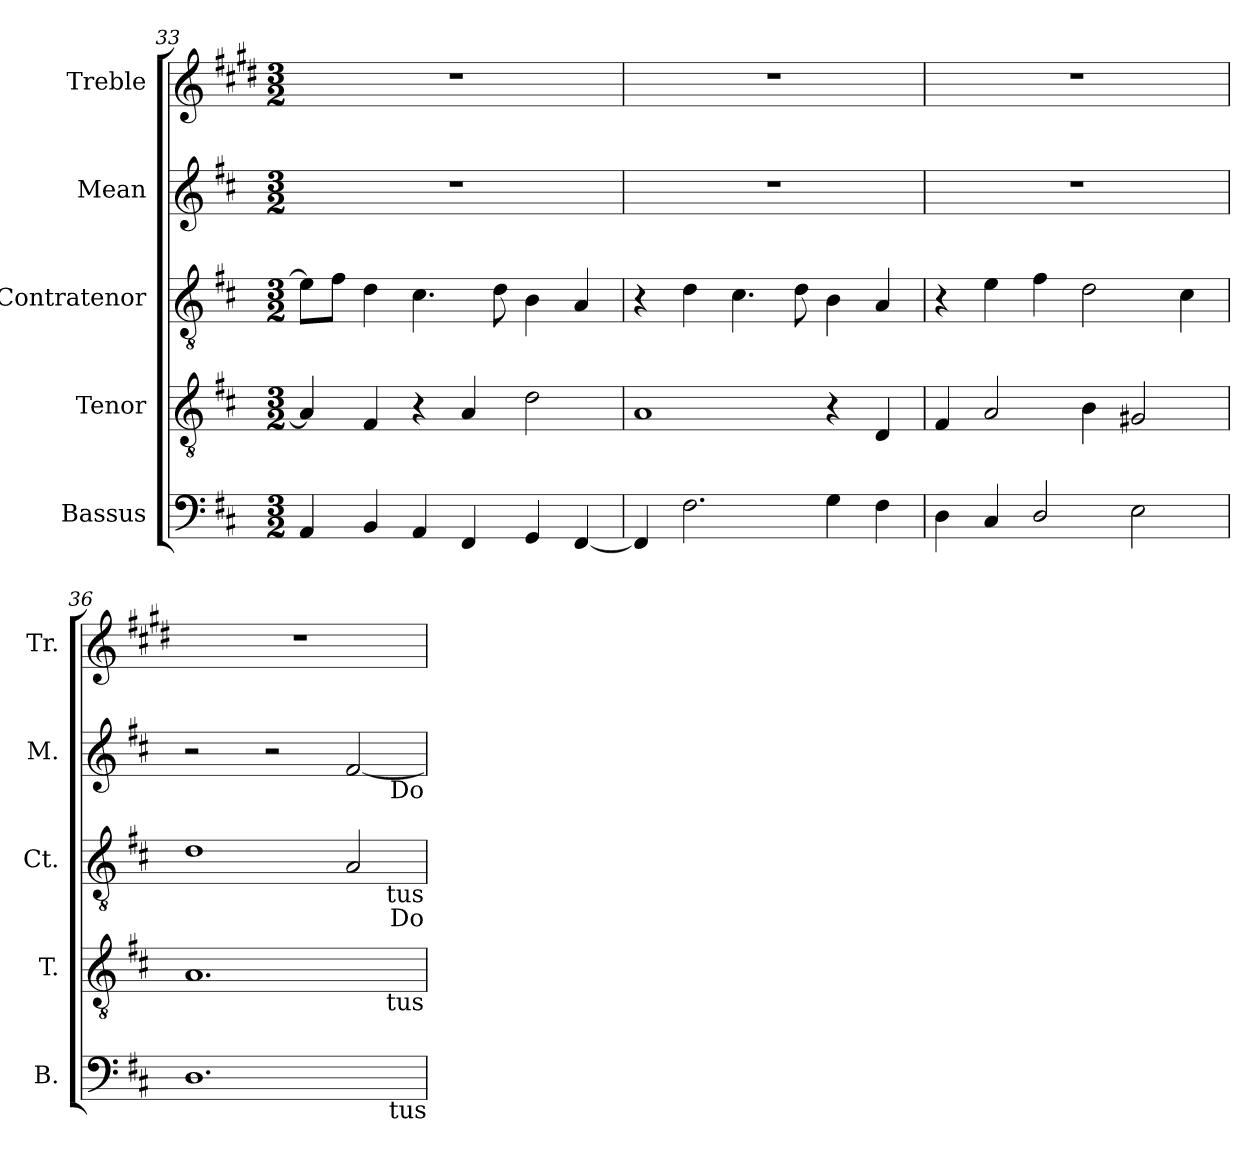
**kern	**kern	**kern	**kern	**kern
*part5	*part4	*part3	*part2	*part1
*staff5	*staff4	*staff3	*staff2	*staff1
*I"Bassus	*I"Tenor	*I"Contratenor	*I"Mean	*I"Treble
*I'B.	*I'T.	*I'Ct.	*I'M.	*I'Tr.
*clefF4	*clefGv2	*clefGv2	*clefG2	*clefG2
*ITrd7c12	*	*	*	*ITrd1c2
*k[f#c#]	*k[f#c#]	*k[f#c#]	*k[f#c#]	*k[f#c#]
*D:	*D:	*D:	*D:	*D:
*M3/2	*M3/2	*M3/2	*M3/2	*M3/2
=33	=33	=33	=33	=33
4AAA/	4A/]	8e\L]	1.r	1.r
.	.	8f#\J	.	.
4BBB/	4F#/	4d\	.	.
4AAA/	4r	4.c#\	.	.
4FFF#/	4A/	.	.	.
.	.	8d\	.	.
4GGG/	2d\	4B\	.	.
[<4FFF#/	.	4A/	.	.
=34	=34	=34	=34	=34
4FFF#/]	1A	4r	1.r	1.r
2.FF#\	.	4d\	.	.
.	.	4.c#\	.	.
.	.	8d\	.	.
4GG\	4r	4B\	.	.
4FF#\	4D/	4A/	.	.
!!LO:PB:g=z
=35	=35	=35	=35	=35
!	!	!	!LO:N:vis=1	!LO:N:vis=1
4DD\	4F#/	4r	1.r	1.r
4CC#/	2A/	4e\	.	.
2DD/	.	4f#\	.	.
.	4B\	2d\	.	.
2EE\	2G#X/	.	.	.
.	.	4c#\	.	.
=36	=36	=36	=36	=36
!	!	!	!	!LO:N:vis=1
1.DD	1.A	1d	2r	1.r
.	.	.	2r	.
.	.	2A/	[<2f#/	.
!	!	!	!LO:TX:b:t=Do	!
!	!	!LO:TX:b:t=tus	!	!
!	!	!LO:TX:b:t=Do	!	!
!	!LO:TX:b:t=tus	!	!	!
!LO:TX:b:t=tus	!	!	!	!
=	=	=	=	=
*-	*-	*-	*-	*-
